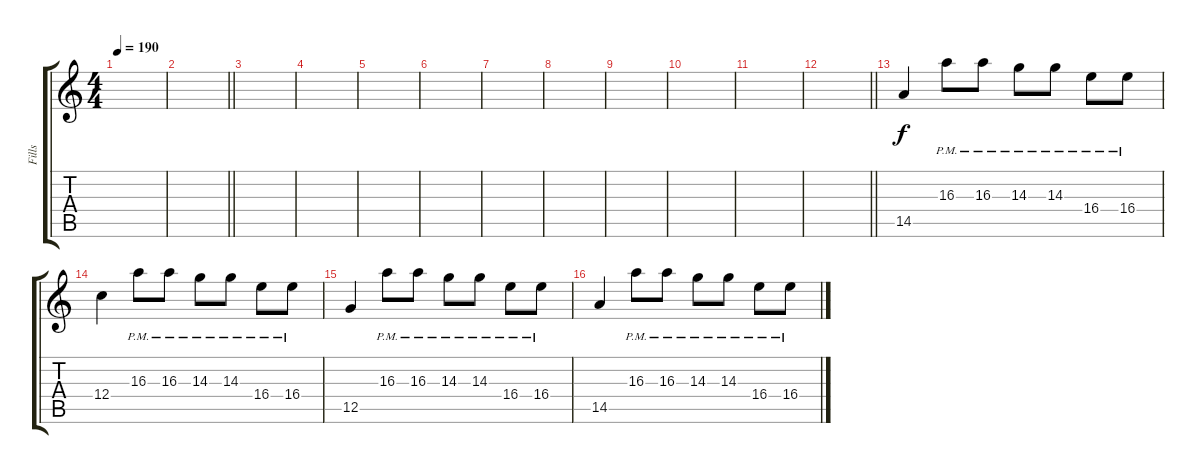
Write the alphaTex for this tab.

\track ("Fills" "Fills") {instrument distortionguitar}
\staff {score tabs}
\tuning (D4 A3 F3 C3 G2 D2) {hide}
\ts (4 4)
\tempo 190
\clef g2
\ks c
|
\barLineRight lightlight
|
|
|
|
|
|
|
|
|
|
\barLineRight lightlight
|
14.5.4 16.3{pm}.8 16.3{pm}.8 14.3{pm}.8 14.3{pm}.8 16.4{pm}.8 16.4{pm}.8 |
12.4.4 16.3{pm}.8 16.3{pm}.8 14.3{pm}.8 14.3{pm}.8 16.4{pm}.8 16.4{pm}.8 |
12.5.4 16.3{pm}.8 16.3{pm}.8 14.3{pm}.8 14.3{pm}.8 16.4{pm}.8 16.4{pm}.8 |
14.5.4 16.3{pm}.8 16.3{pm}.8 14.3{pm}.8 14.3{pm}.8 16.4{pm}.8 16.4{pm}.8
